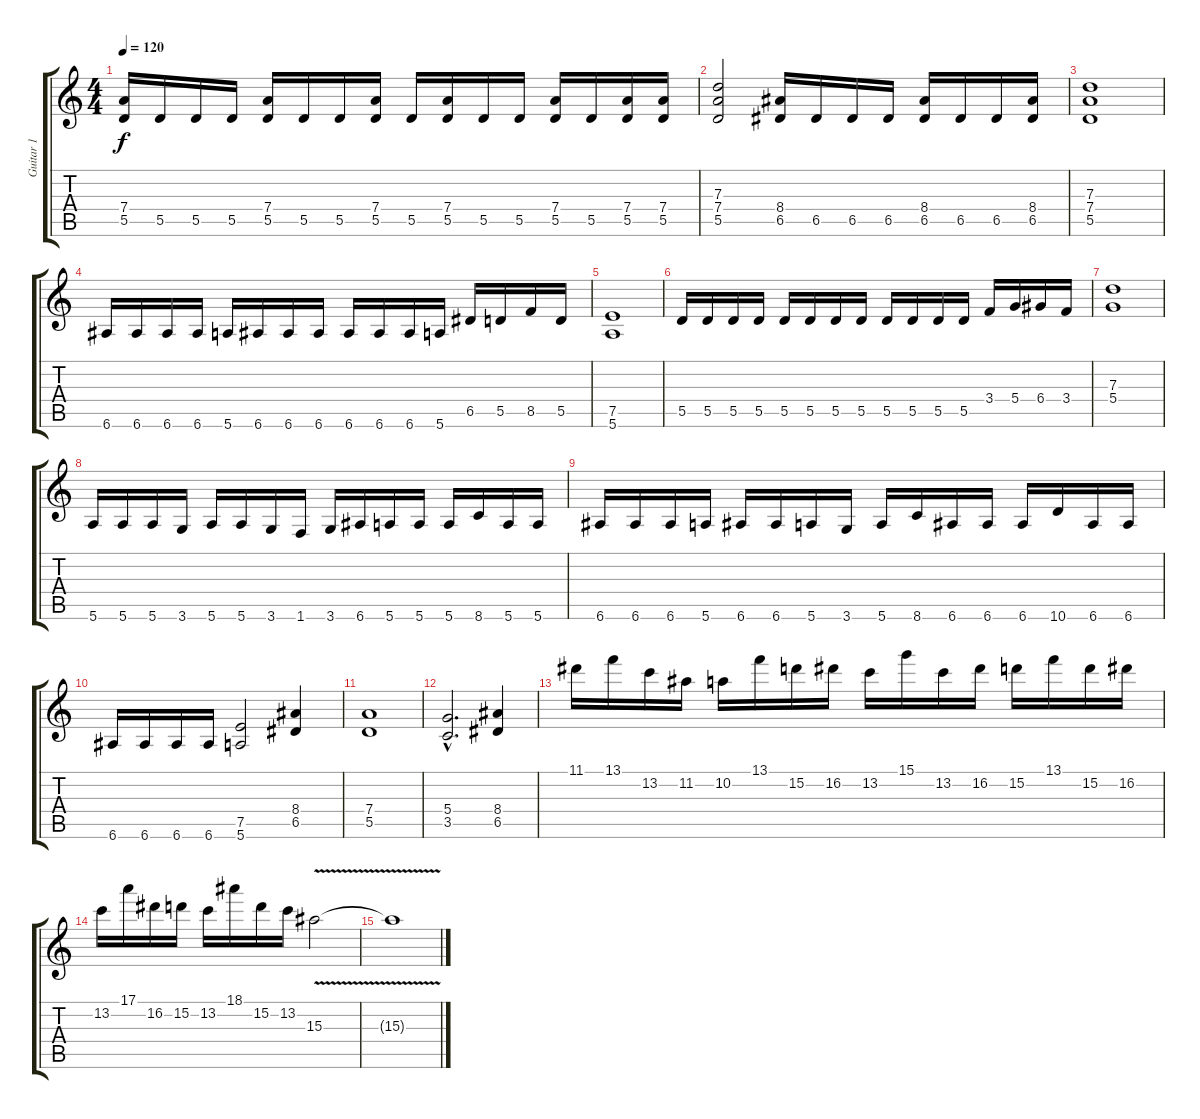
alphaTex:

\track ("Guitar 1" "Guitar 1") {instrument distortionguitar}
\staff {score tabs}
\tuning (E4 B3 G3 D3 A2 E2) {hide}
\ts (4 4)
\tempo 120
\clef g2
\ks c
(7.4 5.5).16{dy f} 5.5.16 5.5.16 5.5.16 (7.4 5.5).16 5.5.16 5.5.16 (7.4 5.5).16 5.5.16 (7.4 5.5).16 5.5.16 5.5.16 (7.4 5.5).16 5.5.16 (7.4 5.5).16 (7.4 5.5).16 |
(7.3 7.4 5.5).2 (8.4 6.5).16 6.5.16 6.5.16 6.5.16 (8.4 6.5).16 6.5.16 6.5.16 (8.4 6.5).16 |
(7.3 7.4 5.5).1 |
6.6.16 6.6.16 6.6.16 6.6.16 5.6.16 6.6.16 6.6.16 6.6.16 6.6.16 6.6.16 6.6.16 5.6.16 6.5.16 5.5.16 8.5.16 5.5.16 |
(7.5 5.6).1 |
5.5.16 5.5.16 5.5.16 5.5.16 5.5.16 5.5.16 5.5.16 5.5.16 5.5.16 5.5.16 5.5.16 5.5.16 3.4.16 5.4.16 6.4.16 3.4.16 |
(7.3 5.4).1 |
5.6.16 5.6.16 5.6.16 3.6.16 5.6.16 5.6.16 3.6.16 1.6.16 3.6.16 6.6.16 5.6.16 5.6.16 5.6.16 8.6.16 5.6.16 5.6.16 |
6.6.16 6.6.16 6.6.16 5.6.16 6.6.16 6.6.16 5.6.16 3.6.16 5.6.16 8.6.16 6.6.16 6.6.16 6.6.16 10.6.16 6.6.16 6.6.16 |
6.6.16 6.6.16 6.6.16 6.6.16 (7.5 5.6).2 (8.4 6.5).4 |
(7.4 5.5).1 |
(5.4{hac} 3.5{hac}).2{d} (8.4 6.5).4 |
11.1.16 13.1.16 13.2.16 11.2.16 10.2.16 13.1.16 15.2.16 16.2.16 13.2.16 15.1.16 13.2.16 16.2.16 15.2.16 13.1.16 15.2.16 16.2.16 |
13.2.16 17.1.16 16.2.16 15.2.16 13.2.16 18.1.16 15.2.16 13.2.16 15.3{v}.2 |
15.3{t}.1
